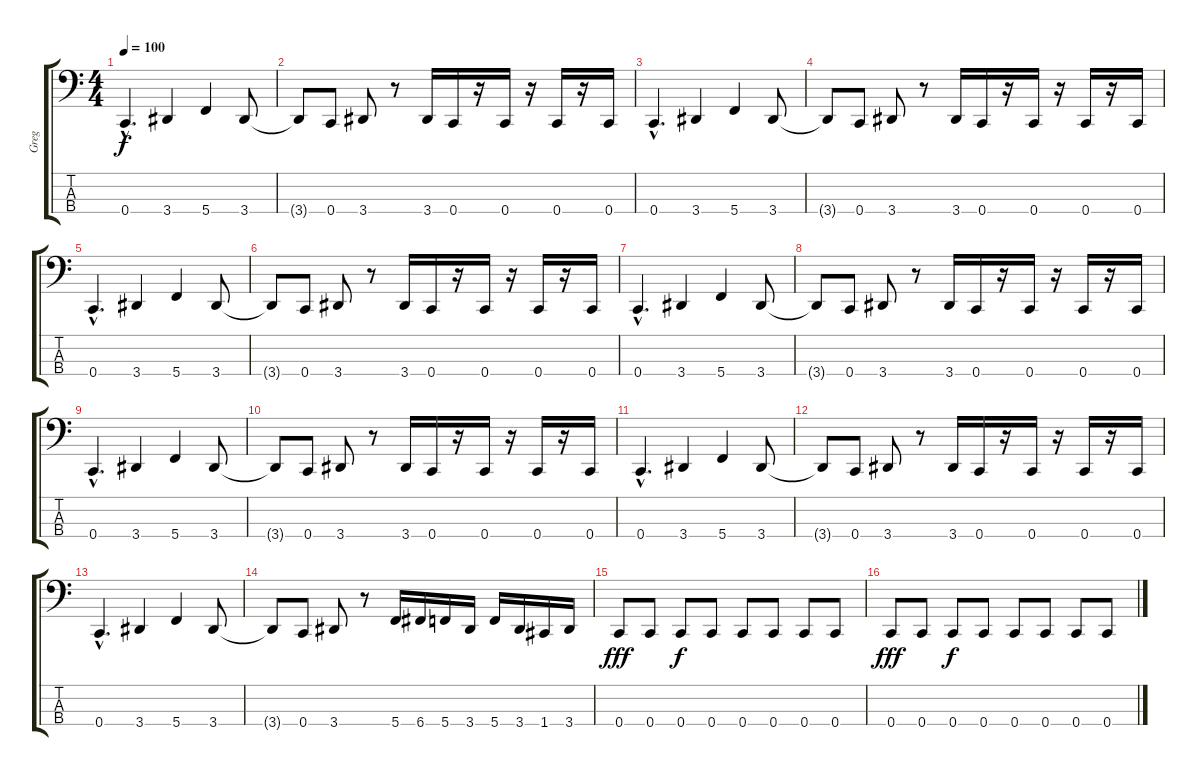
\track ("Greg" "Greg") {instrument electricbasspick}
\staff {score tabs}
\tuning (F2 C2 G1 C1) {hide}
\ts (4 4)
\tempo 100
\clef f4
\ks c
0.4{hac}.4{d dy f} 3.4.4 5.4.4 3.4.8 |
3.4{t}.8 0.4.8 3.4.8 r.8 3.4.16 0.4.16 r.16 0.4.16 r.16 0.4.16 r.16 0.4.16 |
0.4{hac}.4{d} 3.4.4 5.4.4 3.4.8 |
3.4{t}.8 0.4.8 3.4.8 r.8 3.4.16 0.4.16 r.16 0.4.16 r.16 0.4.16 r.16 0.4.16 |
0.4{hac}.4{d} 3.4.4 5.4.4 3.4.8 |
3.4{t}.8 0.4.8 3.4.8 r.8 3.4.16 0.4.16 r.16 0.4.16 r.16 0.4.16 r.16 0.4.16 |
0.4{hac}.4{d} 3.4.4 5.4.4 3.4.8 |
3.4{t}.8 0.4.8 3.4.8 r.8 3.4.16 0.4.16 r.16 0.4.16 r.16 0.4.16 r.16 0.4.16 |
0.4{hac}.4{d} 3.4.4 5.4.4 3.4.8 |
3.4{t}.8 0.4.8 3.4.8 r.8 3.4.16 0.4.16 r.16 0.4.16 r.16 0.4.16 r.16 0.4.16 |
0.4{hac}.4{d} 3.4.4 5.4.4 3.4.8 |
3.4{t}.8 0.4.8 3.4.8 r.8 3.4.16 0.4.16 r.16 0.4.16 r.16 0.4.16 r.16 0.4.16 |
0.4{hac}.4{d} 3.4.4 5.4.4 3.4.8 |
3.4{t}.8 0.4.8 3.4.8 r.8 5.4.16 6.4.16 5.4.16 3.4.16 5.4.16 3.4.16 1.4.16 3.4.16 |
0.4.8{dy fff instrument electricbasspick} 0.4.8 0.4.8{dy f} 0.4.8 0.4.8 0.4.8 0.4.8 0.4.8 |
0.4.8{dy fff instrument electricbasspick} 0.4.8 0.4.8{dy f} 0.4.8 0.4.8 0.4.8 0.4.8 0.4.8
